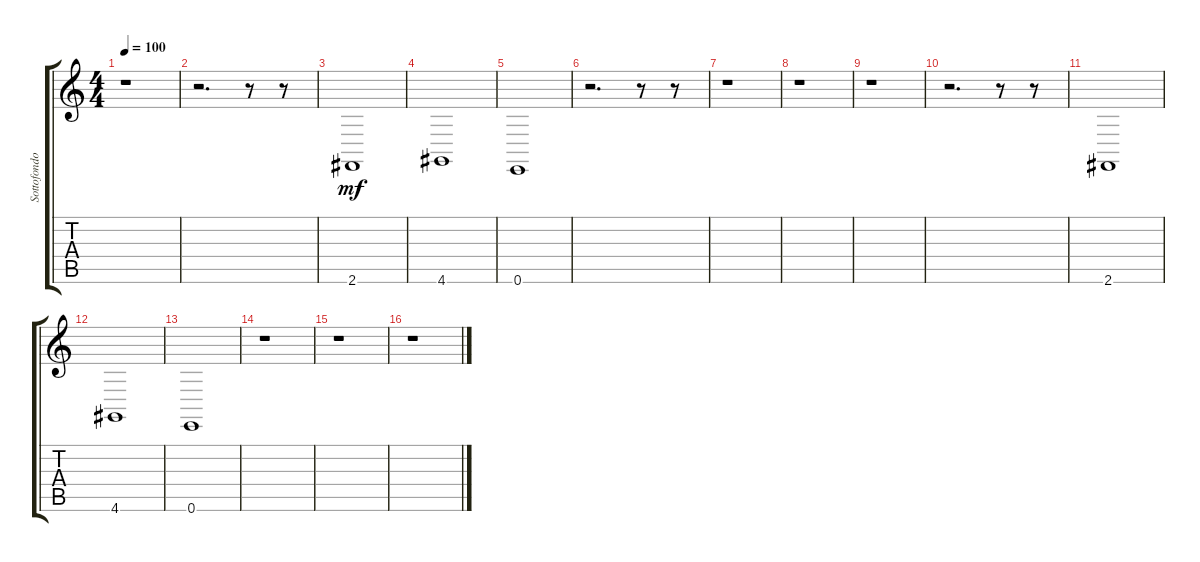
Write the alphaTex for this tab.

\track ("Sottofondo2" "Sottofondo") {instrument clavinet}
\staff {score tabs}
\tuning (E4 B3 G3 D3 A2 E2) {hide}
\ts (4 4)
\tempo 100
\clef g2
\ks c
r.1{dy mf} |
r.2{d} r.8 r.8 |
2.6.1 |
4.6.1 |
0.6.1 |
r.2{d} r.8 r.8 |
r.1 |
r.1 |
r.1 |
r.2{d} r.8 r.8 |
2.6.1 |
4.6.1 |
0.6.1 |
r.1 |
r.1 |
r.1
